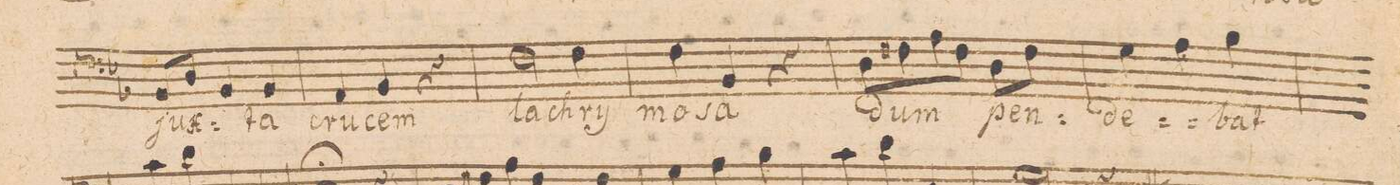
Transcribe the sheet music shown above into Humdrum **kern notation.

**kern	**text
*I"ALTVS.	*
*clefF4	*
*k[b-e-]	*
*M3/4	*
8BB-/L	jux-
8D/J	.
4BB-/	.
4BB-/	-ta
=8	=8
4AA/	cru-
4BB-/	-cem
4r	.
=9	=9
*2\right	*
2F\	la-
4F\	-chry-
=10	=10
4F\	-mo-
4BB-/	-sa
4r	.
=11	=11
8D\L	dum
8F#X\	.
8A\	.
8F#\J	.
8D\L	pen-
8F#\J	.
=12	=12
4G\	-de-
4A\	.
4B-\	-bat
=13	=13
*-	*-
